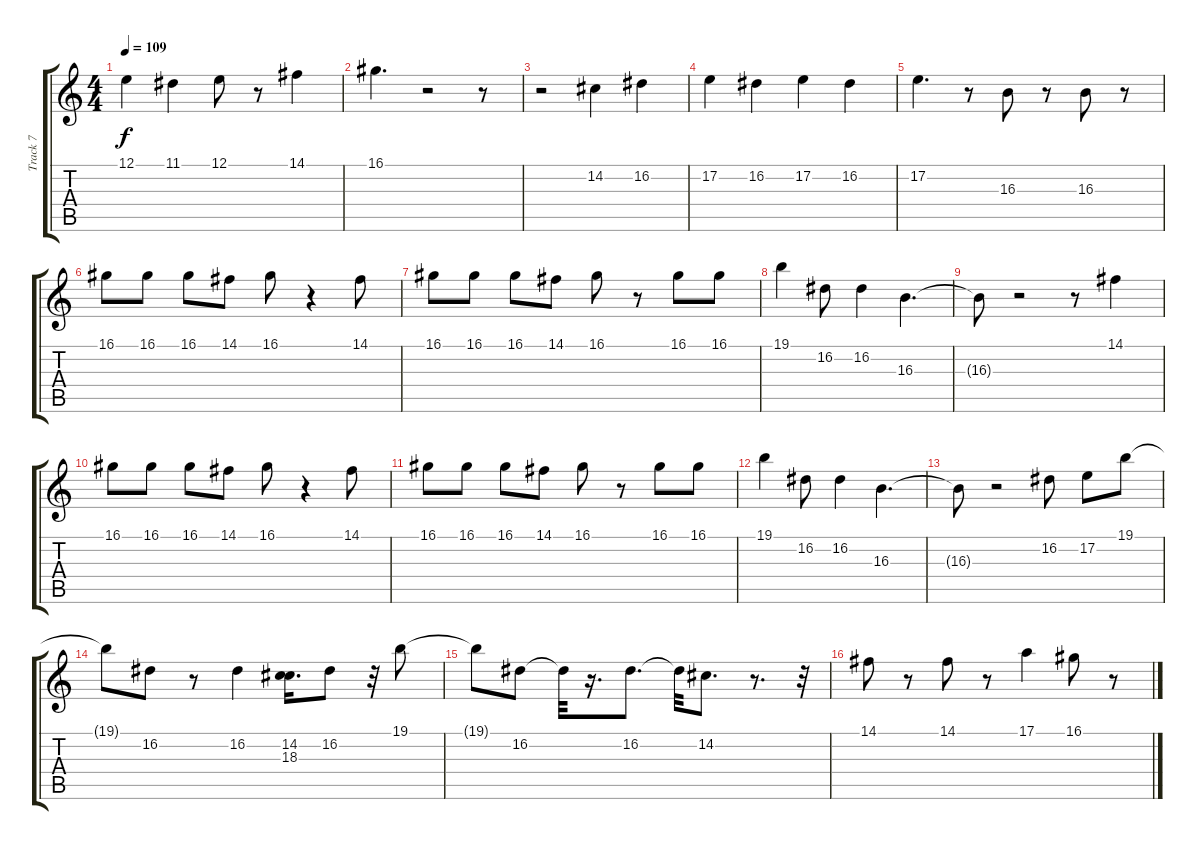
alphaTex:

\track ("Track 7" "Track 7") {instrument voiceoohs}
\staff {score tabs}
\tuning (E4 B3 G3 D3 A2 E2) {hide}
\ts (4 4)
\tempo 109
\clef g2
\ks c
12.1.4{dy f} 11.1.4 12.1.8 r.8 14.1.4 |
16.1.4{d} r.2 r.8 |
r.2 14.2.4 16.2.4 |
17.2.4 16.2.4 17.2.4 16.2.4 |
17.2.4{d} r.8 16.3.8 r.8 16.3.8 r.8 |
16.1.8 16.1.8 16.1.8 14.1.8 16.1.8 r.4 14.1.8 |
16.1.8 16.1.8 16.1.8 14.1.8 16.1.8 r.8 16.1.8 16.1.8 |
19.1.4 16.2.8 16.2.4 16.3.4{d} |
16.3{t}.8 r.2 r.8 14.1.4 |
16.1.8 16.1.8 16.1.8 14.1.8 16.1.8 r.4 14.1.8 |
16.1.8 16.1.8 16.1.8 14.1.8 16.1.8 r.8 16.1.8 16.1.8 |
19.1.4 16.2.8 16.2.4 16.3.4{d} |
16.3{t}.8 r.2 16.2.8 17.2.8 19.1.8 |
19.1{t}.8 16.2.8 r.8 16.2.4 (14.2 18.3).16{d} 16.2.8 r.32 19.1.8 |
19.1{t}.8 16.2.8 16.2{t}.32 r.16{d} 16.2.8{d} 16.2{t}.32 14.2.8{d} r.8{d} r.32 |
14.1.8 r.8 14.1.8 r.8 17.1.4 16.1.8 r.8
